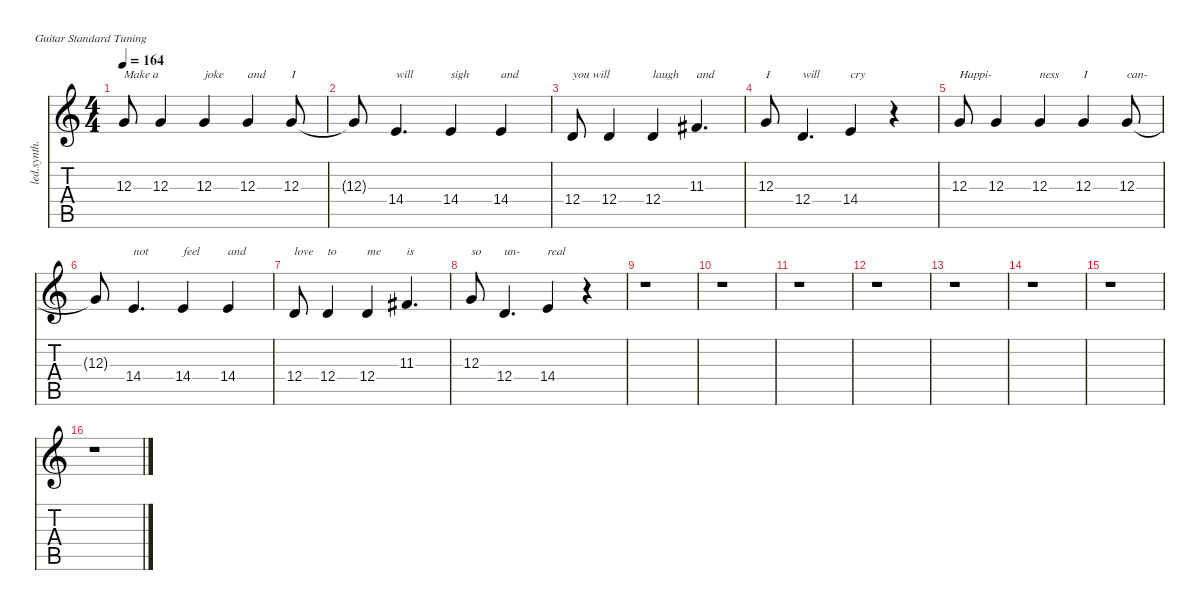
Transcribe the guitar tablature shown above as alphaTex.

\defaultSystemsLayout 4
\hideDynamics
\bracketExtendMode nobrackets
\track ("Ozzy" "led.synth.") {instrument lead6voice}
\staff {score tabs}
\tuning (E4 B3 G3 D3 A2 E2)
\ts (4 4)
\tempo 164
\clef g2
\ks c
12.3.8{txt "Make a" dy f beam Up} 12.3.4{beam Up} 12.3.4{txt "joke" beam Up} 12.3.4{txt "and" beam Up} 12.3.8{txt "I" beam Up} |
12.3{t}.8{beam Up} 14.4.4{d txt "will" beam Up} 14.4.4{txt "sigh" beam Up} 14.4.4{txt "and" beam Up} |
12.4.8{txt "you will" beam Up} 12.4.4{beam Up} 12.4.4{txt "laugh" beam Up} 11.3{acc #}.4{d txt "and" beam Up} |
12.3.8{txt "I" beam Up} 12.4.4{d txt "will" beam Up} 14.4.4{txt "cry" beam Up} r.4{beam Down} |
12.3.8{txt "Happi-" beam Up} 12.3.4{beam Up} 12.3.4{txt "ness" beam Up} 12.3.4{txt "I" beam Up} 12.3.8{txt "can-" beam Up} |
12.3{t}.8{beam Up} 14.4.4{d txt "not" beam Up} 14.4.4{txt "feel" beam Up} 14.4.4{txt "and" beam Up} |
12.4.8{txt "love" beam Up} 12.4.4{txt "to" beam Up} 12.4.4{txt "me" beam Up} 11.3{acc #}.4{d txt "is" beam Up} |
12.3.8{txt "so" beam Up} 12.4.4{d txt "un-" beam Up} 14.4.4{txt "real" beam Up} r.4{beam Down} |
r.1{beam Down} |
r.1{beam Down} |
r.1{beam Down} |
r.1{beam Down} |
r.1{beam Down} |
r.1{beam Down} |
r.1{beam Down} |
r.1{beam Down}
